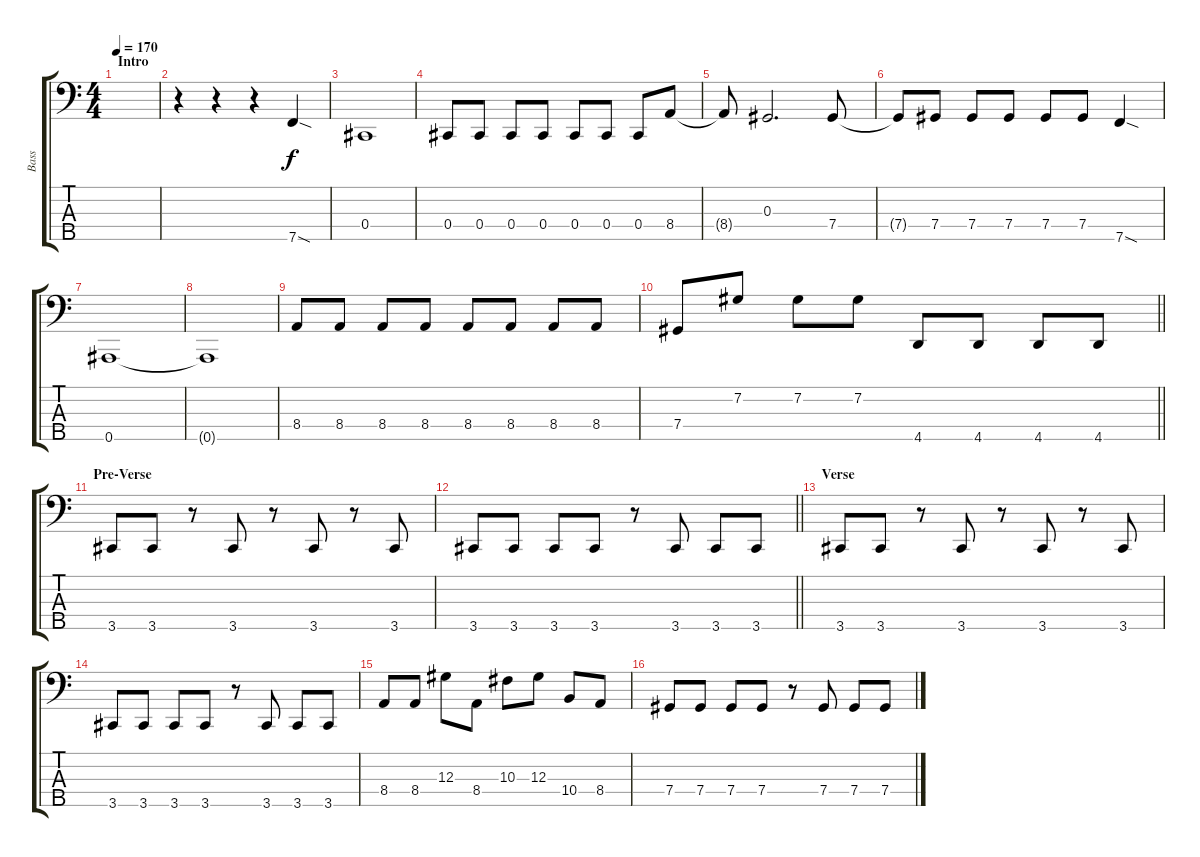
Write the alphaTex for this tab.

\track ("Bass" "Bass") {instrument electricbasspick}
\staff {score tabs}
\tuning (Gb2 Db2 Ab1 Db1 Bb0) {hide}
\ts (4 4)
\section ("" "Intro")
\tempo 170
\clef f4
\ks c
|
r.4 r.4 r.4 7.5{sod}.4 |
0.4.1 |
0.4.8 0.4.8 0.4.8 0.4.8 0.4.8 0.4.8 0.4.8 8.4.8 |
8.4{t}.8 0.3.2{d} 7.4.8 |
7.4{t}.8 7.4.8 7.4.8 7.4.8 7.4.8 7.4.8 7.5{sod}.4 |
0.5.1 |
0.5{t}.1 |
8.4.8 8.4.8 8.4.8 8.4.8 8.4.8 8.4.8 8.4.8 8.4.8 |
\barLineRight lightlight
7.4.8 7.2.8 7.2.8 7.2.8 4.5.8 4.5.8 4.5.8 4.5.8 |
\section ("" "Pre-Verse")
3.5.8 3.5.8 r.8 3.5.8 r.8 3.5.8 r.8 3.5.8 |
\barLineRight lightlight
3.5.8 3.5.8 3.5.8 3.5.8 r.8 3.5.8 3.5.8 3.5.8 |
\section ("" "Verse")
3.5.8 3.5.8 r.8 3.5.8 r.8 3.5.8 r.8 3.5.8 |
3.5.8 3.5.8 3.5.8 3.5.8 r.8 3.5.8 3.5.8 3.5.8 |
8.4.8 8.4.8 12.3.8 8.4.8 10.3.8 12.3.8 10.4.8 8.4.8 |
7.4.8 7.4.8 7.4.8 7.4.8 r.8 7.4.8 7.4.8 7.4.8
